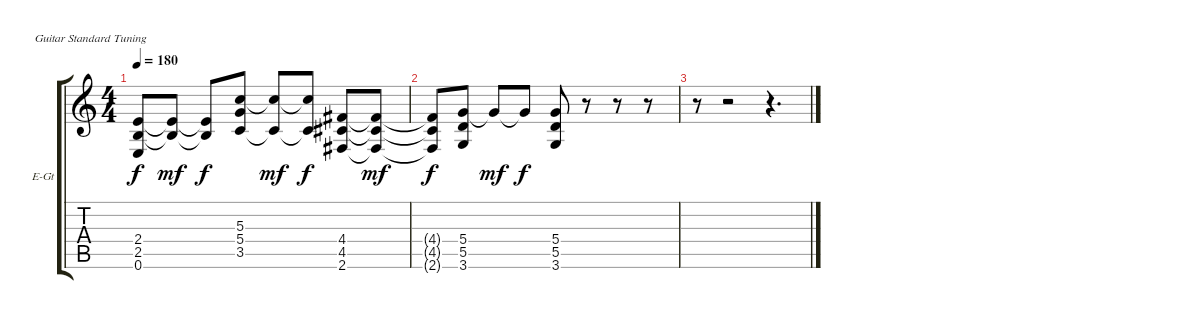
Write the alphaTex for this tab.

\defaultSystemsLayout 4
\bracketExtendMode groupsimilarinstruments
\firstSystemTrackNameOrientation horizontal
\otherSystemsTrackNameOrientation horizontal
\track ("Соло Гитара" "E-Gt") {instrument distortionguitar}
\staff {score tabs}
\tuning (E4 B3 G3 D3 A2 E2)
\ts (4 4)
\tempo 180
\clef g2
\scale
0.333333
\ks c
(2.4 2.5 0.6).8{dy f} (2.4{t} 2.5{t}).8{dy mf} (2.4{t} 2.5{t}).8{dy f} (5.3 3.5 5.4).8 (5.3{t} 3.5{t}).8{dy mf} (5.3{t} 3.5{t}).8{dy f} (4.4 4.5 2.6).8 (4.4{t} 4.5{t} 2.6{t}).8{dy mf} |
\scale
0.333333 (4.4{t} 4.5{t} 2.6{t}).8{dy f} (5.4 3.6 5.5).8 5.4{t}.8{dy mf} 5.4{t}.8{dy f} (5.4 3.6 5.5).8 r.8 r.8 r.8 |
r.8 r.2 r.4{d}
